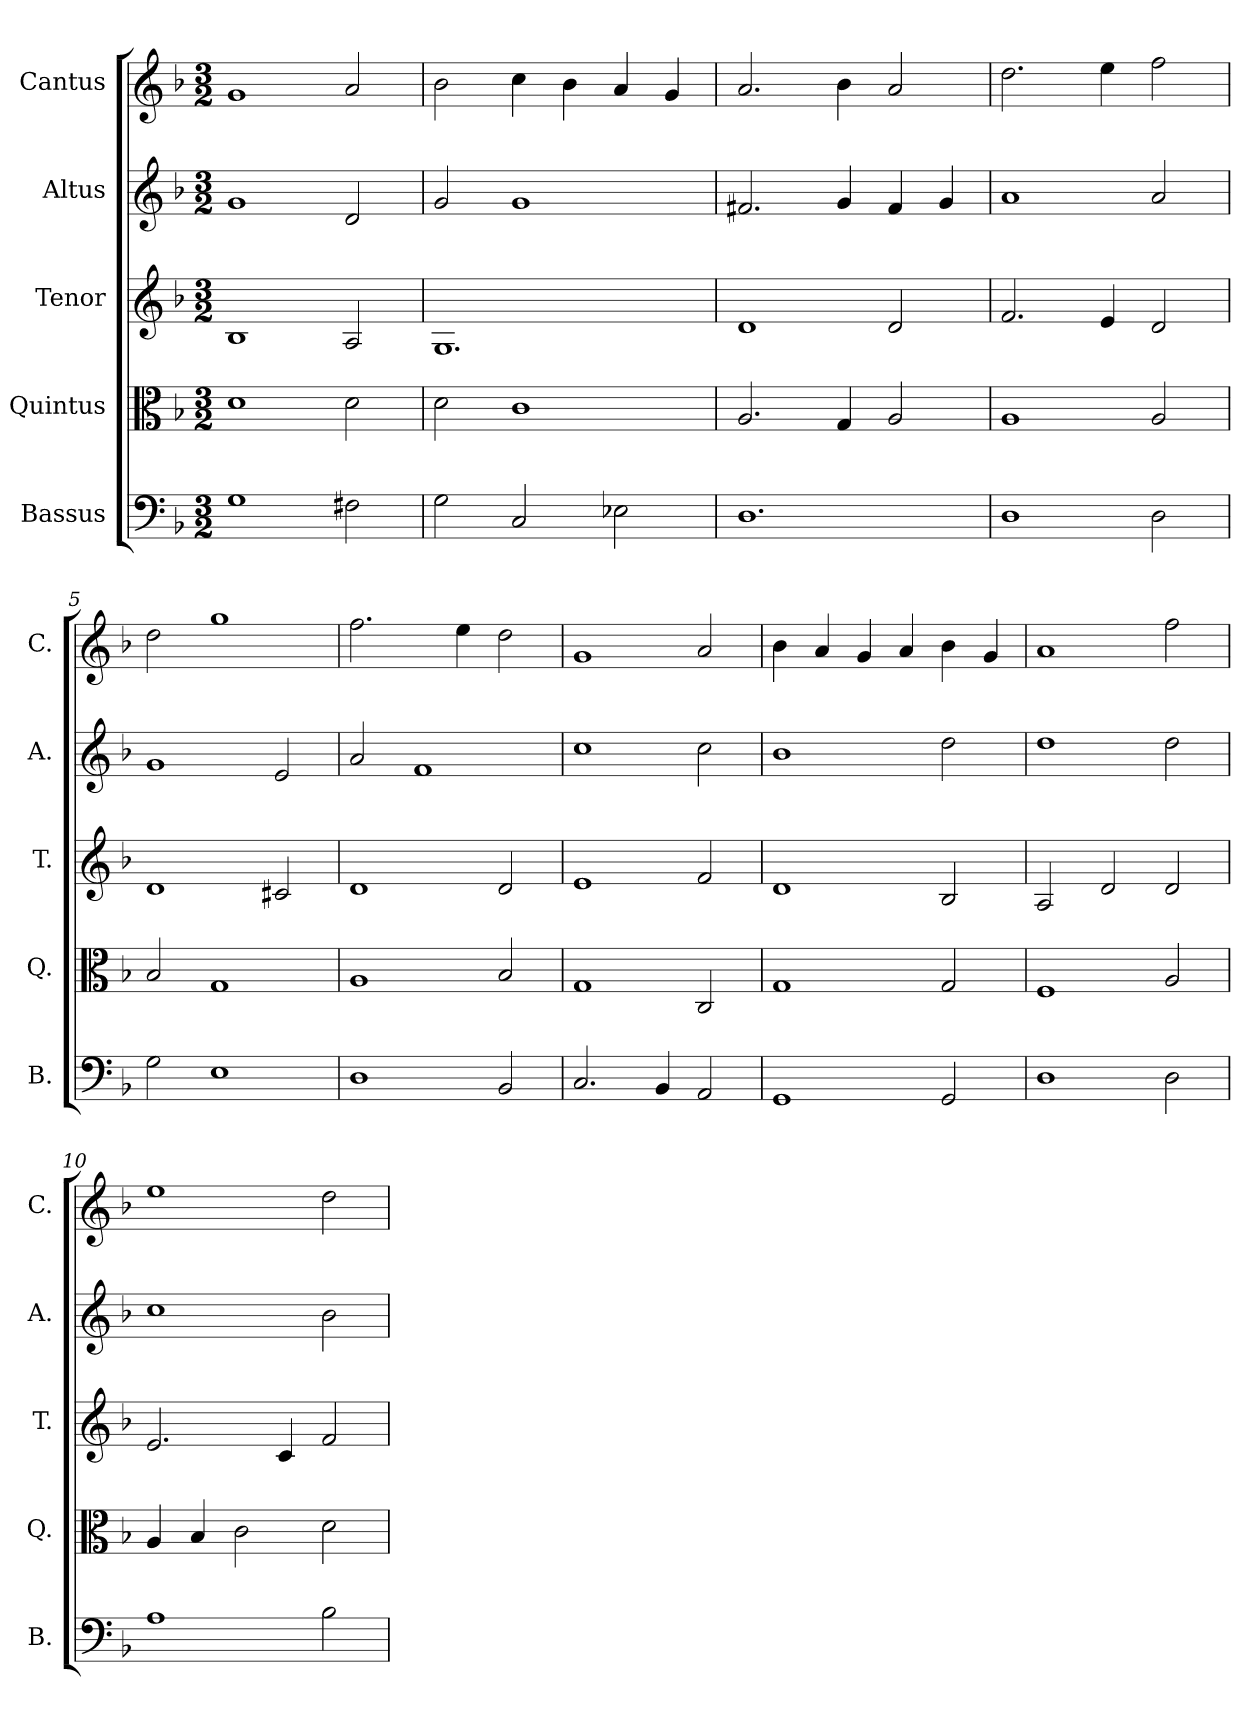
**kern	**kern	**kern	**kern	**kern
*part5	*part4	*part3	*part2	*part1
*staff5	*staff4	*staff3	*staff2	*staff1
*I"Bassus	*I"Quintus	*I"Tenor	*I"Altus	*I"Cantus
*I'B.	*I'Q.	*I'T.	*I'A.	*I'C.
*clefF4	*clefC3	*clefG2	*clefG2	*clefG2
*k[b-]	*k[b-]	*k[b-]	*k[b-]	*k[b-]
*F:	*F:	*F:	*F:	*F:
*M3/2	*M3/2	*M3/2	*M3/2	*M3/2
=1	=1	=1	=1	=1
1G\	1d\	1B-/	1g/	1g/
2F#X\	2d\	2A/	2d/	2a/
=2	=2	=2	=2	=2
2G\	2d\	1.G/	2g/	2b-\
2C/	1c\	.	1g/	4cc\
.	.	.	.	4b-\
2E-X\	.	.	.	4a/
.	.	.	.	4g/
=3	=3	=3	=3	=3
1.D\	2.A/	1d/	2.f#X/	2.a/
.	4G/	.	4g/	4b-\
.	2A/	2d/	4f#/	2a/
.	.	.	4g/	.
=4	=4	=4	=4	=4
1D\	1A/	2.f/	1a/	2.dd\
.	.	4e/	.	4ee\
2D\	2A/	2d/	2a/	2ff\
=5	=5	=5	=5	=5
2G\	2B-/	1d/	1g/	2dd\
1E\	1G/	.	.	1gg\
.	.	2c#X/	2e/	.
=6	=6	=6	=6	=6
1D\	1A/	1d/	2a/	2.ff\
.	.	.	1f/	.
.	.	.	.	4ee\
2BB-/	2B-/	2d/	.	2dd\
=7	=7	=7	=7	=7
2.C/	1G/	1e/	1cc\	1g/
4BB-/	.	.	.	.
2AA/	2C/	2f/	2cc\	2a/
=8	=8	=8	=8	=8
1GG/	1G/	1d/	1b-\	4b-\
.	.	.	.	4a/
.	.	.	.	4g/
.	.	.	.	4a/
2GG/	2G/	2B-/	2dd\	4b-\
.	.	.	.	4g/
=9	=9	=9	=9	=9
1D\	1F/	2A/	1dd\	1a/
.	.	2d/	.	.
2D\	2A/	2d/	2dd\	2ff\
!!LO:LB:g=z
=10	=10	=10	=10	=10
1A\	4A/	2.e/	1cc\	1ee\
.	4B-/	.	.	.
.	2c\	.	.	.
.	.	4c/	.	.
2B-\	2d\	2f/	2b-\	2dd\
=	=	=	=	=
*-	*-	*-	*-	*-
